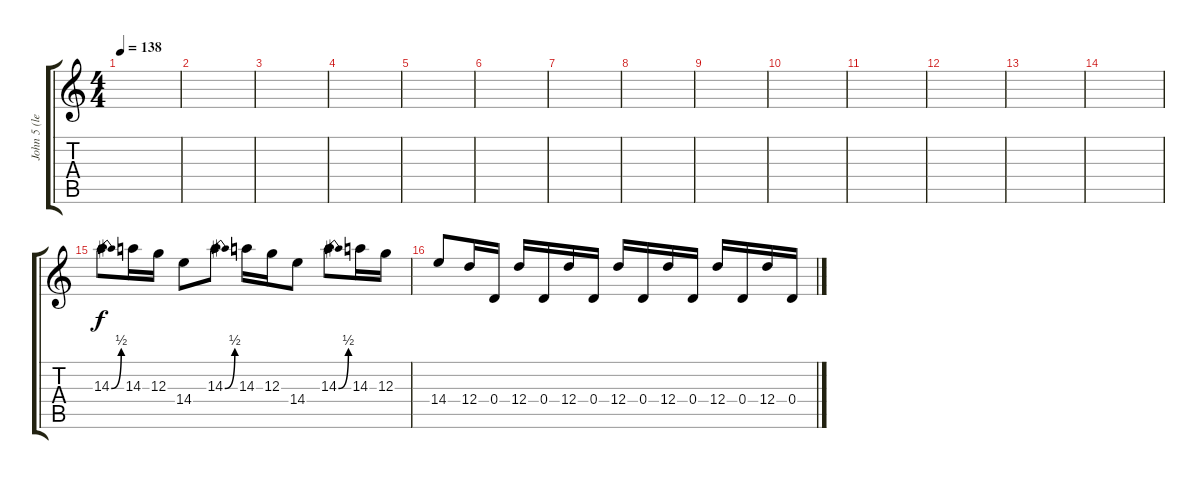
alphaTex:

\track ("John 5 (lead 1)" "John 5 (le") {instrument distortionguitar}
\staff {score tabs}
\tuning (E4 B3 G3 D3 A2 E2) {hide}
\ts (4 4)
\tempo 138
\clef g2
\ks c
|
|
|
|
|
|
|
|
|
|
|
|
|
|
14.3{be (bend 0 0 60 2)}.8{instrument distortionguitar} 14.3.16 12.3.16 14.4.8 14.3{be (bend 0 0 60 2)}.8 14.3.16 12.3.16 14.4.8 14.3{be (bend 0 0 60 2)}.8 14.3.16 12.3.16 |
14.4.8 12.4.16 0.4.16 12.4.16 0.4.16 12.4.16 0.4.16 12.4.16 0.4.16 12.4.16 0.4.16 12.4.16 0.4.16 12.4.16 0.4.16
